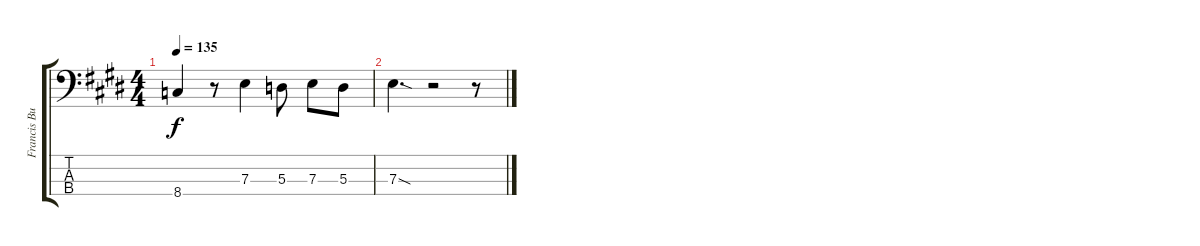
\track ("Francis Buchholz Bass" "Francis Bu") {instrument electricbasspick}
\staff {score tabs}
\tuning (G2 D2 A1 E1) {hide}
\ts (4 4)
\tempo 135
\clef f4
\ks e
8.4{t}.4{dy f} r.8 7.3.4 5.3.8 7.3.8 5.3.8 |
7.3{sod}.4{d} r.2 r.8
